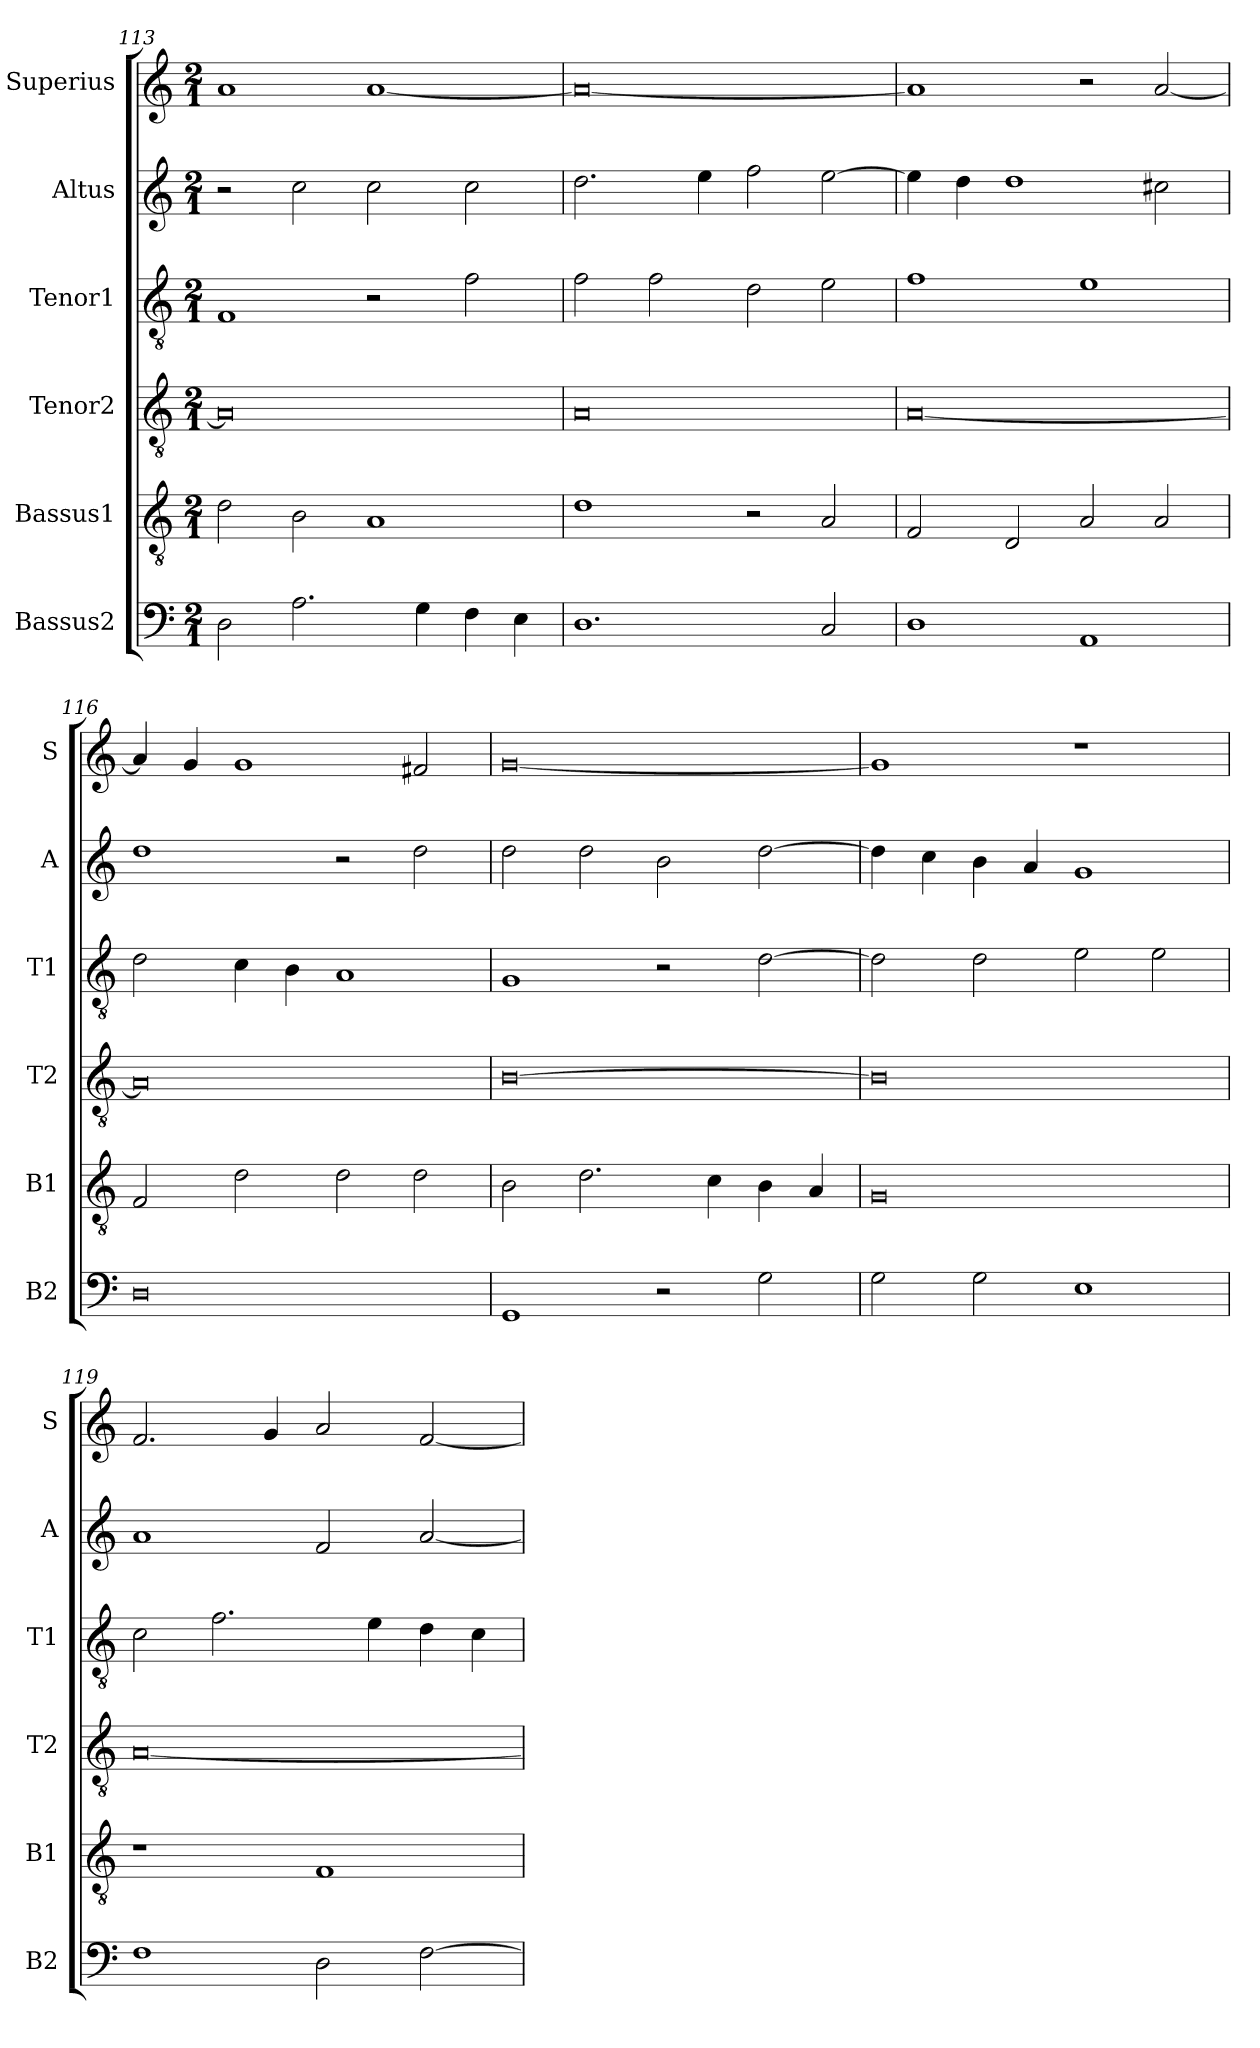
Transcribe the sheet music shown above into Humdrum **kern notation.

**kern	**kern	**kern	**kern	**kern	**kern
*part6	*part5	*part4	*part3	*part2	*part1
*staff6	*staff5	*staff4	*staff3	*staff2	*staff1
*I"Bassus2	*I"Bassus1	*I"Tenor2	*I"Tenor1	*I"Altus	*I"Superius
*I'B2	*I'B1	*I'T2	*I'T1	*I'A	*I'S
*clefF4	*clefGv2	*clefGv2	*clefGv2	*clefG2	*clefG2
*k[]	*k[]	*k[]	*k[]	*k[]	*k[]
*M2/1	*M2/1	*M2/1	*M2/1	*M2/1	*M2/1
=113	=113	=113	=113	=113	=113
2D\	2d\	0A]	1F	2r	1a
2.A\	2B\	.	.	2cc\	.
.	1A	.	2r	2cc\	[1a
4G\	.	.	.	.	.
4F\	.	.	2f\	2cc\	.
4E\	.	.	.	.	.
=114	=114	=114	=114	=114	=114
1.D	1d	0A	2f\	2.dd\	0a_
.	.	.	2f\	.	.
.	.	.	.	4ee\	.
.	2r	.	2d\	2ff\	.
2C/	2A/	.	2e\	[2ee\	.
=115	=115	=115	=115	=115	=115
1D	2F/	[0A	1f	4ee\]	1a]
.	.	.	.	4dd\	.
.	2D/	.	.	1dd	.
1AA	2A/	.	1e	.	2r
.	2A/	.	.	2cc#X\	[2a/
=116	=116	=116	=116	=116	=116
0D	2F/	0A]	2d\	1dd	4a/]
.	.	.	.	.	4g/
.	2d\	.	4c\	.	1g
.	.	.	4B\	.	.
.	2d\	.	1A	2r	.
.	2d\	.	.	2dd\	2f#X/
=117	=117	=117	=117	=117	=117
1GG	2B\	[0B	1G	2dd\	[0g
.	2.d\	.	.	2dd\	.
2r	.	.	2r	2b\	.
.	4c\	.	.	.	.
2G\	4B\	.	[2d\	[2dd\	.
.	4A/	.	.	.	.
=118	=118	=118	=118	=118	=118
2G\	0G	0B]	2d\]	4dd\]	1g]
.	.	.	.	4cc\	.
2G\	.	.	2d\	4b\	.
.	.	.	.	4a/	.
1E	.	.	2e\	1g	1r
.	.	.	2e\	.	.
=119	=119	=119	=119	=119	=119
1F	1r	[0A	2c\	1a	2.f/
.	.	.	2.f\	.	.
.	.	.	.	.	4g/
2D\	1F	.	.	2f/	2a/
.	.	.	4e\	.	.
[2F\	.	.	4d\	[2a/	[2f/
.	.	.	4c\	.	.
=	=	=	=	=	=
*-	*-	*-	*-	*-	*-
